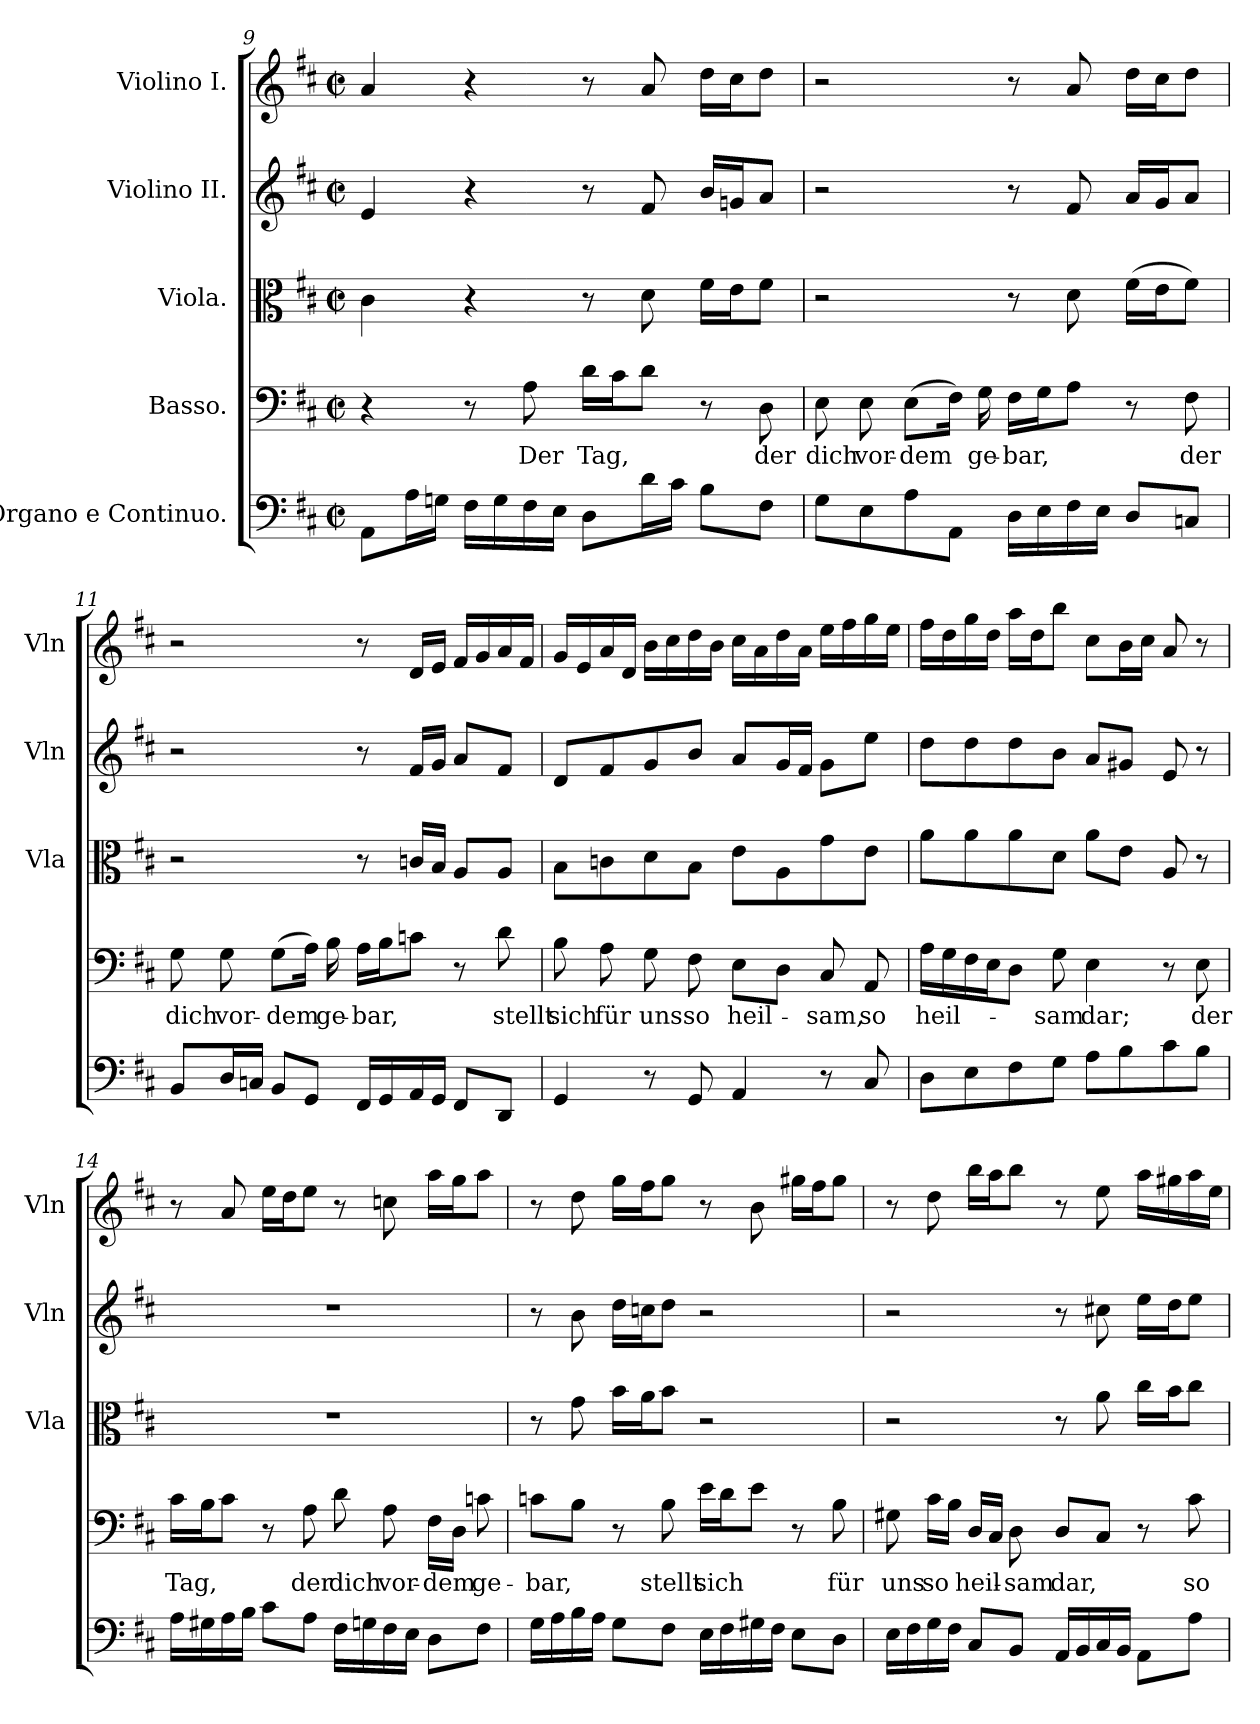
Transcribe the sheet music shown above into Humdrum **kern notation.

**kern	**kern	**text	**kern	**kern	**kern
*part5	*part4	*part4	*part3	*part2	*part1
*staff5	*staff4	*staff4	*staff3	*staff2	*staff1
*I"Organo e  Continuo.	*I"Basso.	*	*I"Viola.	*I"Violino II.	*I"Violino I.
*	*	*	*I'Vla	*I'Vln	*I'Vln
*clefF4	*clefF4	*	*clefC3	*clefG2	*clefG2
*k[f#c#]	*k[f#c#]	*	*k[f#c#]	*k[f#c#]	*k[f#c#]
*D:	*D:	*	*D:	*D:	*D:
*M2/2	*M2/2	*	*M2/2	*M2/2	*M2/2
*met(c|)	*met(c|)	*	*met(c|)	*met(c|)	*met(c|)
=9	=9	=9	=9	=9	=9
8AA\L	4r	.	4c#\	4e/	4a/
16A\L	.	.	.	.	.
16Gn\JJ	.	.	.	.	.
16F#\LL	8r	.	4r	4r	4r
16G\	.	.	.	.	.
!	!	!LO:LY:b	!	!	!
16F#\	8A\	Der	.	.	.
16E\JJ	.	.	.	.	.
!	!	!LO:LY:b	!	!	!
8D\L	16d\LL	Tag,	8r	8r	8r
.	16c#\J	.	.	.	.
16d\L	8d\J	.	8d\	8f#/	8a/
16c#\JJ	.	.	.	.	.
8B\L	8r	.	16f#\LL	16b/LL	16dd\LL
.	.	.	16e\J	16gn/J	16cc#\J
!	!	!LO:LY:b	!	!	!
8F#\J	8D\	der	8f#\J	8a/J	8dd\J
=10	=10	=10	=10	=10	=10
!	!	!LO:LY:b	!	!	!
8G\L	8E\	dich	2r	2r	2r
!	!	!LO:LY:b	!	!	!
8E\	8E\	vor-	.	.	.
!	!	!LO:LY:b	!	!	!
8A\	(8E\L	-dem	.	.	.
8AA\J	16F#\Jk)	.	.	.	.
!	!	!LO:LY:b	!	!	!
.	16G\	ge-	.	.	.
!	!	!LO:LY:b	!	!	!
16D\LL	16F#\LL	-bar,	8r	8r	8r
16E\	16G\J	.	.	.	.
16F#\	8A\J	.	8d\	8f#/	8a/
16E\JJ	.	.	.	.	.
8D/L	8r	.	(16f#\LL	16a/LL	16dd\LL
.	.	.	16e\J	16g/J	16cc#\J
!	!	!LO:LY:b	!	!	!
8Cn/J	8F#\	der	8f#\J)	8a/J	8dd\J
=11	=11	=11	=11	=11	=11
!	!	!LO:LY:b	!	!	!
8BB/L	8G\	dich	2r	2r	2r
!	!	!LO:LY:b	!	!	!
16D/L	8G\	vor-	.	.	.
16Cn/JJ	.	.	.	.	.
!	!	!LO:LY:b	!	!	!
8BB/L	(8G\L	-dem	.	.	.
8GG/J	16A\Jk)	.	.	.	.
!	!	!LO:LY:b	!	!	!
.	16B\	ge-	.	.	.
!	!	!LO:LY:b	!	!	!
16FF#/LL	16A\LL	-bar,	8r	8r	8r
16GG/	16B\J	.	.	.	.
16AA/	8cn\J	.	16cn/LL	16f#/LL	16d/LL
16GG/JJ	.	.	16B/JJ	16g/JJ	16e/JJ
8FF#/L	8r	.	8A/L	8a/L	16f#/LL
.	.	.	.	.	16g/
!	!	!LO:LY:b	!	!	!
8DD/J	8d\	stellt	8A/J	8f#/J	16a/
.	.	.	.	.	16f#/JJ
!!LO:PB:g=z
=12	=12	=12	=12	=12	=12
!	!	!LO:LY:b	!	!	!
4GG/	8B\	sich	8B\L	8d/L	16g/LL
.	.	.	.	.	16e/
!	!	!LO:LY:b	!	!	!
.	8A\	für	8cn\	8f#/	16a/
.	.	.	.	.	16d/JJ
!	!	!LO:LY:b	!	!	!
8r	8G\	uns	8d\	8g/	16b\LL
.	.	.	.	.	16cc#\
!	!	!LO:LY:b	!	!	!
8GG/	8F#\	so	8B\J	8b/J	16dd\
.	.	.	.	.	16b\JJ
!	!	!LO:LY:b	!	!	!
4AA/	8E\L	heil-	8e\L	8a/L	16cc#\LL
.	.	.	.	.	16a\
.	8D\J	.	8A\	16g/L	16dd\
.	.	.	.	16f#/JJ	16a\JJ
!	!	!LO:LY:b	!	!	!
8r	8C#/	-sam,	8g\	8g\L	16ee\LL
.	.	.	.	.	16ff#\
!	!	!LO:LY:b	!	!	!
8C#/	8AA/	so	8e\J	8ee\J	16gg\
.	.	.	.	.	16ee\JJ
=13	=13	=13	=13	=13	=13
!	!	!LO:LY:b	!	!	!
8D\L	16A\LL	heil-	8a\L	8dd\L	16ff#\LL
.	16G\	.	.	.	16dd\
8E\	16F#\	.	8a\	8dd\	16gg\
.	16E\J	.	.	.	16dd\JJ
8F#\	8D\J	.	8a\	8dd\	16aa\LL
.	.	.	.	.	16dd\J
!	!	!LO:LY:b	!	!	!
8G\J	8G\	-sam	8d\J	8b\J	8bb\J
!	!	!LO:LY:b	!	!	!
8A\L	4E\	dar;	8a\L	8a/L	8cc#\L
8B\	.	.	8e\J	8g#X/J	16b\L
.	.	.	.	.	16cc#\JJ
8c#\	8r	.	8A/	8e/	8a/
!	!	!LO:LY:b	!	!	!
8B\J	8E\	der	8r	8r	8r
=14	=14	=14	=14	=14	=14
!	!	!LO:LY:b	!	!	!
16A\LL	16c#\LL	Tag,	1r	1r	8r
16G#X\	16B\J	.	.	.	.
16A\	8c#\J	.	.	.	8a/
16B\JJ	.	.	.	.	.
8c#\L	8r	.	.	.	16ee\LL
.	.	.	.	.	16dd\J
!	!	!LO:LY:b	!	!	!
8A\J	8A\	der	.	.	8ee\J
!	!	!LO:LY:b	!	!	!
16F#\LL	8d\	dich	.	.	8r
16Gn\	.	.	.	.	.
!	!	!LO:LY:b	!	!	!
16F#\	8A\	vor-	.	.	8ccn\
16E\JJ	.	.	.	.	.
!	!	!LO:LY:b	!	!	!
8D\L	16F#\LL	-dem	.	.	16aa\LL
.	16D\JJ	.	.	.	16gg\J
!	!	!LO:LY:b	!	!	!
8F#\J	8cn\	ge-	.	.	8aa\J
=15	=15	=15	=15	=15	=15
!	!	!LO:LY:b	!	!	!
16G\LL	8cn\L	-bar,	8r	8r	8r
16A\	.	.	.	.	.
16B\	8B\J	.	8g\	8b\	8dd\
16A\JJ	.	.	.	.	.
8G\L	8r	.	16b\LL	16dd\LL	16gg\LL
.	.	.	16a\J	16ccn\J	16ff#\J
!	!	!LO:LY:b	!	!	!
8F#\J	8B\	stellt	8b\J	8dd\J	8gg\J
!	!	!LO:LY:b	!	!	!
16E\LL	16e\LL	sich	2r	2r	8r
16F#\	16d\J	.	.	.	.
16G#X\	8e\J	.	.	.	8b\
16F#\JJ	.	.	.	.	.
8E\L	8r	.	.	.	16gg#X\LL
.	.	.	.	.	16ff#\J
!	!	!LO:LY:b	!	!	!
8D\J	8B\	für	.	.	8gg#\J
!!LO:LB:g=z
=16	=16	=16	=16	=16	=16
!	!	!LO:LY:b	!	!	!
16E\LL	8G#X\	uns	2r	2r	8r
16F#\	.	.	.	.	.
!	!	!LO:LY:b	!	!	!
16G\	16c#\LL	so	.	.	8dd\
16F#\JJ	16B\JJ	.	.	.	.
!	!	!LO:LY:b	!	!	!
8C#/L	16D/LL	heil-	.	.	16bb\LL
.	16C#/JJ	.	.	.	16aa\J
!	!	!LO:LY:b	!	!	!
8BB/J	8D\	-sam	.	.	8bb\J
!	!	!LO:LY:b	!	!	!
16AA/LL	8D/L	dar,	8r	8r	8r
16BB/	.	.	.	.	.
16C#/	8C#/J	.	8a\	8cc#X\	8ee\
16BB/JJ	.	.	.	.	.
8AA\L	8r	.	16cc#\LL	16ee\LL	16aa\LL
.	.	.	16b\J	16dd\J	16gg#X\
!	!	!LO:LY:b	!	!	!
8A\J	8c#\	so	8cc#\J	8ee\J	16aa\
.	.	.	.	.	16ee\JJ
=	=	=	=	=	=
*-	*-	*-	*-	*-	*-
